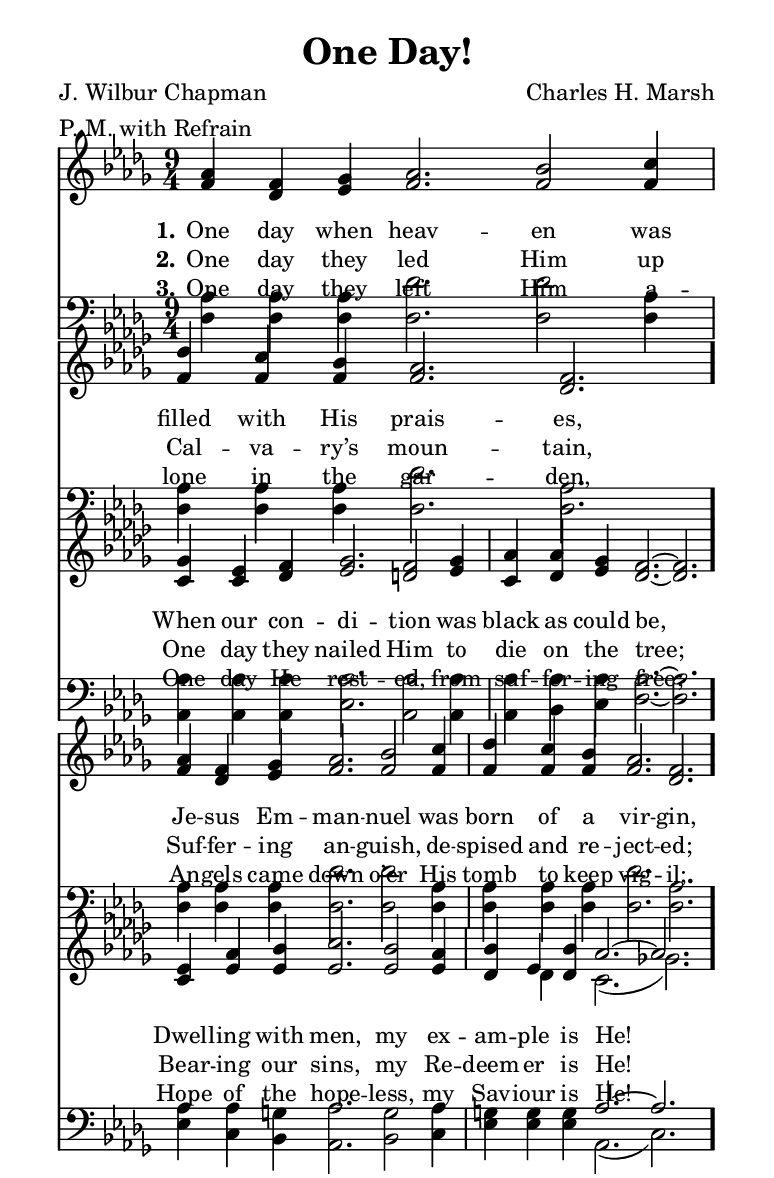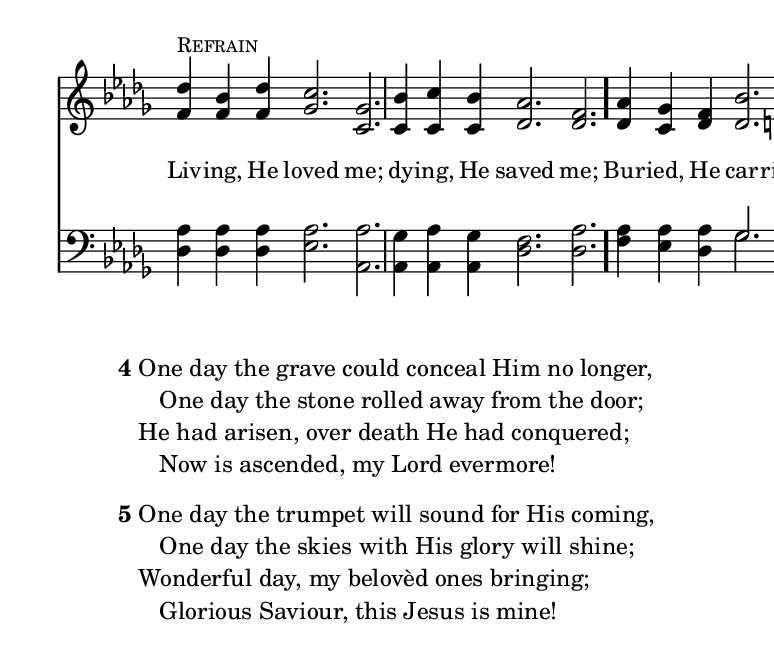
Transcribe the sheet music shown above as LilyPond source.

\include "common/global.ily"
\paper {
  \include "common/paper.ily"
  ragged-last-bottom = ##t
  system-count = 6
systems-per-page = 5
score-markup-spacing.stretchability = 1

}

\header{
  %gospel
  hymnnumber = "186"
  title = "One Day!"
  tunename = "One Day" % see https://hymnary.org/tune/one_day_when_heaven_was_filled_marsh
  meter = "P. M. with Refrain"
  poet = "J. Wilbur Chapman" % see https://hymnary.org/text/one_day_when_heaven_was_filled_with_his
  composer = "Charles H. Marsh" % see https://hymnary.org/tune/one_day_when_heaven_was_filled_marsh
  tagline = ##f
}

patternA = { c4 c4 c4 c2. c2 c4 | c4 c4 c4 c2. c2. }
patternB = { c4 c4 c4 c2. c2. | c4 c4 c4 c2. c2. }
patternC = { c4 c4 c4 c2 c4 c2. | c4 c4 c4 c2. c2. }

global = {
  \include "common/overrides.ily"
  \override Staff.TimeSignature.style = #'numbered
  \time 9/4
  \override Score.MetronomeMark.transparent = ##t % hide all fermata changes too
  \tempo 4=150
  \key des \major
  \autoBeamOff
}

notesSoprano = {
\global
\relative c'' {

  \changePitch \patternA { aes f ges aes bes c | des c bes aes f }
  \changePitch \patternA { ges ees f ges f ges | aes aes ges f ~ f }
  \changePitch \patternA { aes f ges aes bes c | des c bes aes f }
  \changePitch \patternA { ees aes bes c bes aes | bes ees, bes' aes ~ aes }

  << s^\markup { \small \caps "Refrain" }
  \changePitch \patternB { des bes des c ges | bes c bes aes f } >>
  \changePitch \patternA { aes ges f bes bes bes | des c bes ees ~ ees }
  \changePitch \patternC { des bes des c ges ges | bes c ees des aes }
  \changePitch \patternA { bes-> bes-> bes-> ees-> bes-> des-> | c-> aes-> ees'-> des-> ~ des }

  \bar "|."

}
}

notesAlto = {
\global
\relative e' {

  \changePitch \patternA { f des ees f f f | f f f f des }
  \changePitch \patternA { c c des ees d ees | c des ees des ~ des }
  \changePitch \patternA { f des ees f f f | f f f f des }
  \changePitch \patternA { c ees ees ees ees ees | des des des c( ges'!) }

  \changePitch \patternB { f f f ges c, | c c c des des }
  \changePitch \patternA { des c des des d d | f ees ees ees( ges) }
  \changePitch \patternC { f f f ges ees ees | ges ges ges f f }
  \changePitch \patternA { ges ges aes g g g | ges! ges ges f ~ f }

}
}

notesTenor = {
\global
\relative a {

  \changePitch \patternA { aes aes aes des des aes | aes aes aes des aes }
  \changePitch \patternA { aes aes aes aes aes aes | aes aes aes aes ~ aes }
  \changePitch \patternA { aes aes aes des des aes | aes aes aes des aes }
  \changePitch \patternA { aes aes g aes g aes | g g g aes ~ aes }

  \changePitch \patternB { aes aes aes aes aes | ges aes ges f aes }
  \changePitch \patternA { aes aes aes ges aes aes | g aes g aes ~ aes }
  \changePitch \patternC { aes aes aes aes c c | c ees c des des }
  \changePitch \patternA { des des d ees ees ees | ees c c | des ~ des }

}
}

notesBass = {
\global
\relative f {

  \changePitch \patternA { des des des des des des | des des des des des }
  \changePitch \patternA { aes aes aes c aes aes | aes bes c des ~ des }
  \changePitch \patternA { des des des des des des | des des des des des }
  \changePitch \patternA { ees c bes aes bes c | ees ees ees aes,( c) }

  \changePitch \patternB { des des des ees aes, | aes aes aes des des }
  \changePitch \patternA { f ees des ges f bes, | ees ees des c( aes) }
  \changePitch \patternC { des des des ees aes aes | aes aes aes des, des | }
  \changePitch \patternA { ges ges f ees ees ees | aes aes aes des, ~ des }

}
}

Refrain = \lyricmode {

Liv -- ing, He loved me; dy -- ing, He saved me; \bar "."
Bur -- ied, He car -- ried my sins far a -- way; \bar "."
Ris -- ing, He just -- i -- fied free -- ly for -- ev -- er: \bar "."
One day He’s com -- ing— oh glo -- ri -- ous day! \bar "."

}

wordsA = \lyricmode {
\set stanza = "1."

One day when heav -- en was filled with His prais -- es, \bar "."
When our con -- di -- tion was black as could be, \bar "."
Je -- sus Em -- man -- nuel was born of a vir -- gin, \bar "."
Dwell -- ing with men, my ex -- am -- ple is He! \bar "."

}

wordsB = \lyricmode {
\set stanza = "2."

One day they led Him up Cal -- va -- ry’s moun -- tain,
One day they nailed Him to die on the tree;
Suf -- fer -- ing an -- guish, de -- spised and re -- ject -- ed;
Bear -- ing our sins, my Re -- deem -- er is He!

\Refrain

}

wordsC = \lyricmode {
\set stanza = "3."

One day they left Him a -- lone in the gar -- den,
One day He rest -- ed, from suf -- fer -- ing free;
An -- gels came down o’er His tomb to keep vig -- il;
Hope of the hope -- less, my Sav -- iour is He!

}

wordsD = \markuplist {

\line { One day the grave could conceal Him no longer, }
\line { { \hspace #2 } One day the stone rolled away from the door; }
\line { He had arisen, over death He had conquered; }
\line { { \hspace #2 } Now is ascended, my Lord evermore! }

}

wordsE = \markuplist {

\line { One day the trumpet will sound for His coming, }
\line { { \hspace #2 } One day the skies with His glory will shine; }
\line { Wonderful day, my belovèd ones bringing; }
\line { { \hspace #2 } Glorious Saviour, this Jesus is mine! }

}

\score {
  \context ChoirStaff <<
    \context Staff = upper <<
      \set Staff.autoBeaming = ##f
      \set ChoirStaff.systemStartDelimiter = #'SystemStartBar
      \set ChoirStaff.printPartCombineTexts = ##f
      \partcombine #'(2 . 11) \notesSoprano \notesAlto
      \context NullVoice = sopranos { \voiceOne << \notesSoprano >> }
      \context Lyrics = one   \lyricsto sopranos \wordsA
      \context Lyrics = two   \lyricsto sopranos \wordsB
      \context Lyrics = three \lyricsto sopranos \wordsC
    >>
    \context Staff = men <<
      \set Staff.autoBeaming = ##f
      \clef bass
      \set ChoirStaff.printPartCombineTexts = ##f
      \partcombine #'(2 . 11) \notesTenor \notesBass
    >>
  >>
  \layout {
    \include "common/layout.ily"
  }
  #(cond ((ly:get-option 'eog-midi-permitted) #{ \midi{
    \include "common/midi.ily"
  } #}))
}

\noPageBreak

\markup { \fontsize #0.3 \fill-line { \column {
  \line{ \bold 4 \column { \wordsD } } \combine \null \vspace #0.4
  \line{ \bold 5 \column { \wordsE } }
} } }

\version "2.19.49"  % necessary for upgrading to future LilyPond versions.

% vi:set et ts=2 sw=2 ai nocindent syntax=lilypond:
